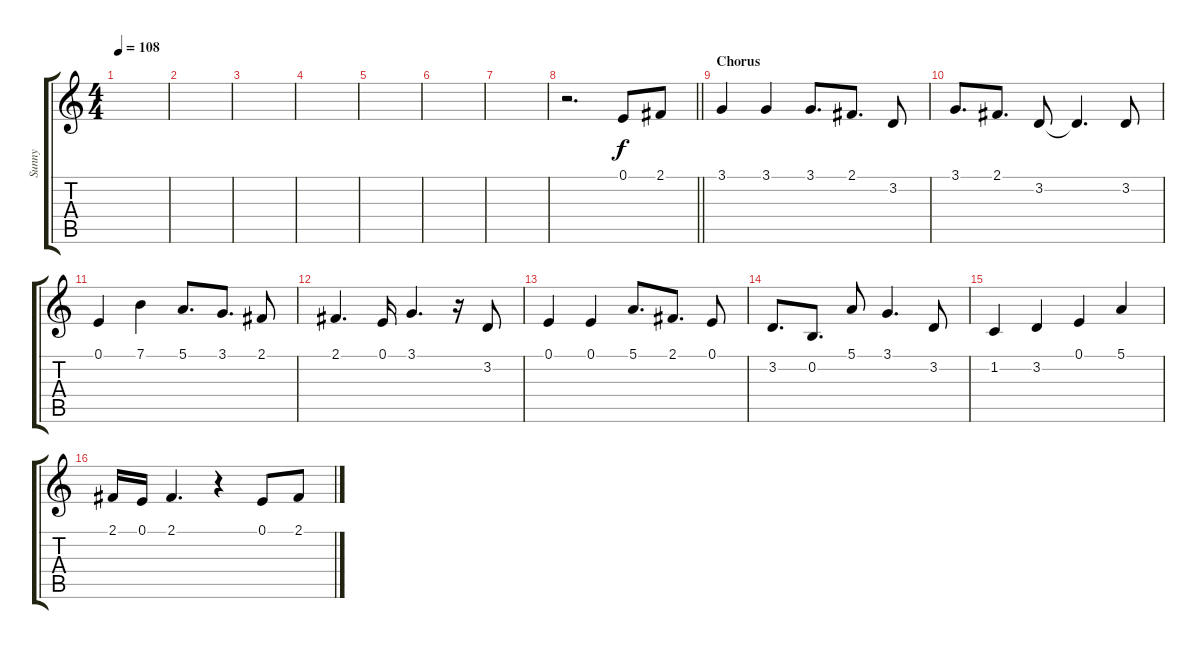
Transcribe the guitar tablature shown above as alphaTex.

\track ("Sunny" "Sunny") {instrument recorder}
\staff {score tabs}
\tuning (E4 B3 G3 D3 A2 E2) {hide}
\ts (4 4)
\tempo 108
\clef g2
\ks c
|
|
|
|
|
|
|
\barLineRight lightlight
r.2{d} 0.1.8 2.1.8 |
\section ("" "Chorus")
3.1.4 3.1.4 3.1.8{d} 2.1.8{d} 3.2.8 |
3.1.8{d} 2.1.8{d} 3.2.8 3.2{t}.4{d} 3.2.8 |
0.1.4 7.1.4 5.1.8{d} 3.1.8{d} 2.1.8 |
2.1.4{d} 0.1.16 3.1.4{d} r.16 3.2.8 |
0.1.4 0.1.4 5.1.8{d} 2.1.8{d} 0.1.8 |
3.2.8{d} 0.2.8{d} 5.1.8 3.1.4{d} 3.2.8 |
1.2.4 3.2.4 0.1.4 5.1.4 |
2.1.16 0.1.16 2.1.4{d} r.4 0.1.8 2.1.8
